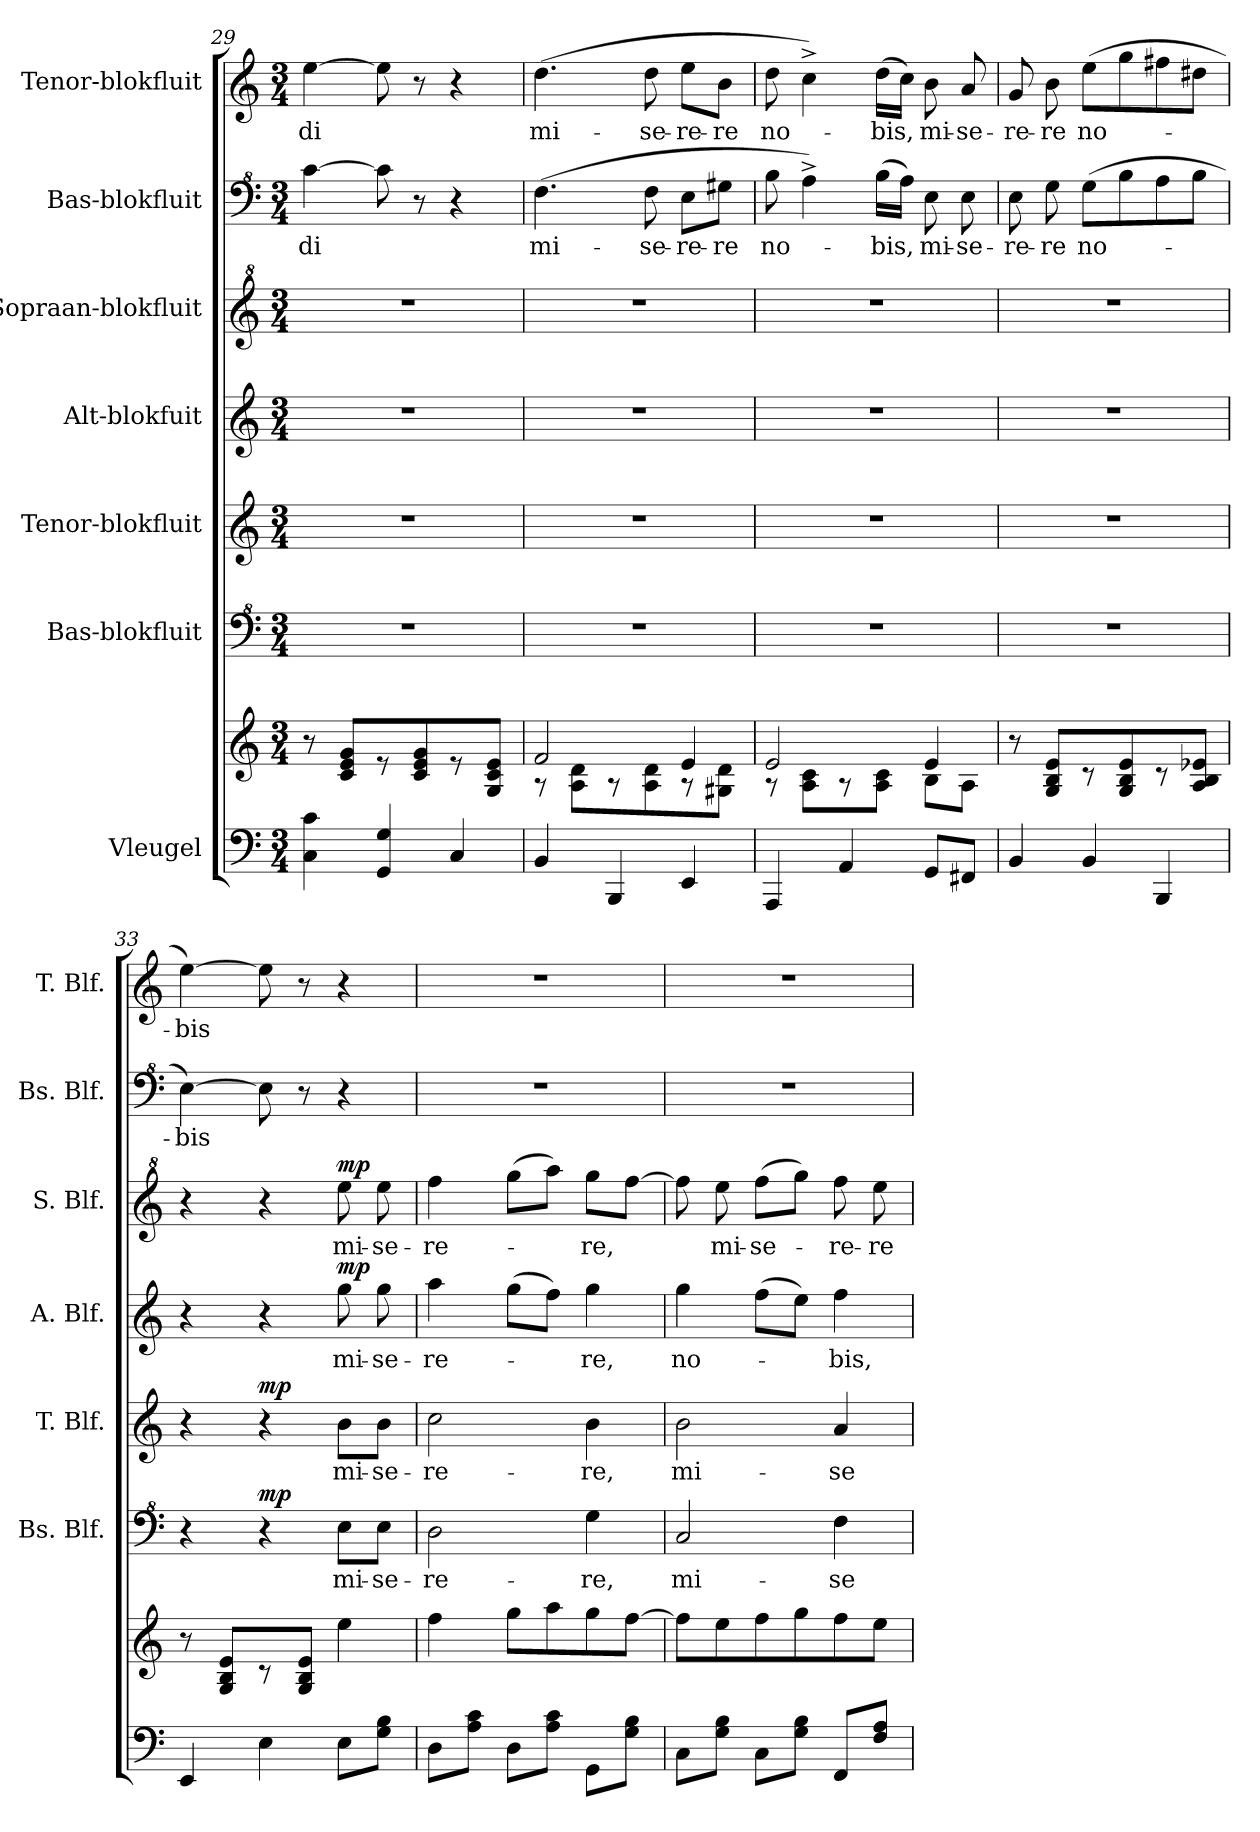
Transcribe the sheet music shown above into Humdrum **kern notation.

**kern	**kern	**kern	**text	**dynam	**kern	**text	**dynam	**kern	**text	**dynam	**kern	**text	**dynam	**kern	**text	**kern	**text
*part7	*part7	*part6	*part6	*part6	*part5	*part5	*part5	*part4	*part4	*part4	*part3	*part3	*part3	*part2	*part2	*part1	*part1
*staff8	*staff7	*staff6	*staff6	*staff6	*staff5	*staff5	*staff5	*staff4	*staff4	*staff4	*staff3	*staff3	*staff3	*staff2	*staff2	*staff1	*staff1
*I"Vleugel	*	*I"Bas-blokfluit	*	*	*I"Tenor-blokfluit	*	*	*I"Alt-blokfuit	*	*	*I"Sopraan-blokfluit	*	*	*I"Bas-blokfluit	*	*I"Tenor-blokfluit	*
*	*	*I'Bs. Blf.	*	*	*I'T. Blf.	*	*	*I'A. Blf.	*	*	*I'S. Blf.	*	*	*I'Bs. Blf.	*	*I'T. Blf.	*
*clefF4	*clefG2	*clefF^4	*	*	*clefG2	*	*	*clefG2	*	*	*clefG^2	*	*	*clefF^4	*	*clefG2	*
*k[]	*k[]	*k[]	*	*	*k[]	*	*	*k[]	*	*	*k[]	*	*	*k[]	*	*k[]	*
*M3/4	*M3/4	*M3/4	*	*	*M3/4	*	*	*M3/4	*	*	*M3/4	*	*	*M3/4	*	*M3/4	*
=29	=29	=29	=29	=29	=29	=29	=29	=29	=29	=29	=29	=29	=29	=29	=29	=29	=29
!	!	!	!	!	!	!	!	!	!	!	!	!	!	!	!LO:LY:b	!	!LO:LY:b
4C\ 4c\	8r	2.r	.	.	2.r	.	.	2.r	.	.	2.r	.	.	[4cc\	di	[4ee\	di
.	8c/ 8e/ 8g/L	.	.	.	.	.	.	.	.	.	.	.	.	.	.	.	.
4GG/ 4G/	8r	.	.	.	.	.	.	.	.	.	.	.	.	8cc\]	.	8ee\]	.
.	8c/ 8e/ 8g/	.	.	.	.	.	.	.	.	.	.	.	.	8r	.	8r	.
4C/	8r	.	.	.	.	.	.	.	.	.	.	.	.	4r	.	4r	.
.	8G/ 8c/ 8e/J	.	.	.	.	.	.	.	.	.	.	.	.	.	.	.	.
!!LO:PB:g=z
=30	=30	=30	=30	=30	=30	=30	=30	=30	=30	=30	=30	=30	=30	=30	=30	=30	=30
*	*^	*	*	*	*	*	*	*	*	*	*	*	*	*	*	*	*
!	!	!	!	!	!	!	!	!	!	!	!	!	!	!	!	!LO:LY:b	!	!LO:LY:b
4BB/	2f/	8r	2.r	.	.	2.r	.	.	2.r	.	.	2.r	.	.	(4.f\	mi-	(4.dd\	mi-
.	.	8A\ 8d\L	.	.	.	.	.	.	.	.	.	.	.	.	.	.	.	.
4BBB/	.	8r	.	.	.	.	.	.	.	.	.	.	.	.	.	.	.	.
!	!	!	!	!	!	!	!	!	!	!	!	!	!	!	!	!LO:LY:b	!	!LO:LY:b
.	.	8A\ 8d\	.	.	.	.	.	.	.	.	.	.	.	.	8f\	-se-	8dd\	-se-
!	!	!	!	!	!	!	!	!	!	!	!	!	!	!	!	!LO:LY:b	!	!LO:LY:b
4EE/	4e/	8r	.	.	.	.	.	.	.	.	.	.	.	.	8e\L	-re-	8ee\L	-re-
!	!	!	!	!	!	!	!	!	!	!	!	!	!	!	!	!LO:LY:b	!	!LO:LY:b
.	.	8G#X\ 8d\J	.	.	.	.	.	.	.	.	.	.	.	.	8g#X\J	-re	8b\J	-re
=31	=31	=31	=31	=31	=31	=31	=31	=31	=31	=31	=31	=31	=31	=31	=31	=31	=31	=31
!	!	!	!	!	!	!	!	!	!	!	!	!	!	!	!	!LO:LY:b	!	!LO:LY:b
4AAA/	2e/	8r	2.r	.	.	2.r	.	.	2.r	.	.	2.r	.	.	8b\	no-	8dd\	no-
.	.	8A\ 8c\L	.	.	.	.	.	.	.	.	.	.	.	.	4a^\)	.	4cc^\)	.
4AA/	.	8r	.	.	.	.	.	.	.	.	.	.	.	.	.	.	.	.
!	!	!	!	!	!	!	!	!	!	!	!	!	!	!	!	!LO:LY:b	!	!LO:LY:b
.	.	8A\ 8c\J	.	.	.	.	.	.	.	.	.	.	.	.	(16b\LL	-bis,	(16dd\LL	-bis,
.	.	.	.	.	.	.	.	.	.	.	.	.	.	.	16a\JJ)	.	16cc\JJ)	.
!	!	!	!	!	!	!	!	!	!	!	!	!	!	!	!	!LO:LY:b	!	!LO:LY:b
8GG/L	4e/	8B\L	.	.	.	.	.	.	.	.	.	.	.	.	8e\	mi-	8b\	mi-
!	!	!	!	!	!	!	!	!	!	!	!	!	!	!	!	!LO:LY:b	!	!LO:LY:b
8FF#X/J	.	8A\J	.	.	.	.	.	.	.	.	.	.	.	.	8e\	-se-	8a/	-se-
=32	=32	=32	=32	=32	=32	=32	=32	=32	=32	=32	=32	=32	=32	=32	=32	=32	=32	=32
!	!	!	!	!	!	!	!	!	!	!	!	!	!	!	!	!LO:LY:b	!	!LO:LY:b
*	*v	*v	*	*	*	*	*	*	*	*	*	*	*	*	*	*	*	*
4BB/	8r	2.r	.	.	2.r	.	.	2.r	.	.	2.r	.	.	8e\	-re-	8g/	-re-
!	!	!	!	!	!	!	!	!	!	!	!	!	!	!	!LO:LY:b	!	!LO:LY:b
.	8G/ 8B/ 8e/L	.	.	.	.	.	.	.	.	.	.	.	.	8g\	-re	8b\	-re
!	!	!	!	!	!	!	!	!	!	!	!	!	!	!	!LO:LY:b	!	!LO:LY:b
4BB/	8r	.	.	.	.	.	.	.	.	.	.	.	.	(8g\L	no-	(8ee\L	no-
.	8G/ 8B/ 8e/	.	.	.	.	.	.	.	.	.	.	.	.	8b\	.	8gg\	.
4BBB/	8r	.	.	.	.	.	.	.	.	.	.	.	.	8a\	.	8ff#X\	.
.	8A/ 8B/ 8e-X/J	.	.	.	.	.	.	.	.	.	.	.	.	8b\J	.	8dd#X\J	.
=33	=33	=33	=33	=33	=33	=33	=33	=33	=33	=33	=33	=33	=33	=33	=33	=33	=33
!	!	!	!	!	!	!	!	!	!	!	!	!	!	!	!LO:LY:b	!	!LO:LY:b
4EE/	8r	4r	.	.	4r	.	.	4r	.	.	4r	.	.	[4e\)	bis	[4ee\)	bis
.	8G/ 8B/ 8e/L	.	.	.	.	.	.	.	.	.	.	.	.	.	.	.	.
!	!	!	!	!LO:DY:b	!	!	!LO:DY:b	!	!	!	!	!	!	!	!	!	!
4E\	8r	4r	.	mp	4r	.	mp	4r	.	.	4r	.	.	8e\]	.	8ee\]	.
.	8G/ 8B/ 8e/J	.	.	.	.	.	.	.	.	.	.	.	.	8r	.	8r	.
!	!	!	!LO:LY:b	!	!	!LO:LY:b	!	!	!LO:LY:b	!LO:DY:b	!	!LO:LY:b	!LO:DY:b	!	!	!	!
8E\L	4ee\	8e\L	mi-	.	8b\L	mi-	.	8gg\	mi-	mp	8eee\	mi-	mp	4r	.	4r	.
!	!	!	!LO:LY:b	!	!	!LO:LY:b	!	!	!LO:LY:b	!	!	!LO:LY:b	!	!	!	!	!
8G\ 8B\J	.	8e\J	-se-	.	8b\J	-se-	.	8gg\	-se-	.	8eee\	-se-	.	.	.	.	.
!!LO:PB:g=z
=34	=34	=34	=34	=34	=34	=34	=34	=34	=34	=34	=34	=34	=34	=34	=34	=34	=34
!	!	!	!LO:LY:b	!	!	!LO:LY:b	!	!	!LO:LY:b	!	!	!LO:LY:b	!	!	!	!	!
8D\L	4ff\	2d\	-re-	.	2cc\	-re-	.	4aa\	-re-	.	4fff\	-re-	.	2.r	.	2.r	.
8A\ 8c\J	.	.	.	.	.	.	.	.	.	.	.	.	.	.	.	.	.
8D\L	8gg\L	.	.	.	.	.	.	(8gg\L	.	.	(8ggg\L	.	.	.	.	.	.
8A\ 8c\J	8aa\	.	.	.	.	.	.	8ff\J)	.	.	8aaa\J)	.	.	.	.	.	.
!	!	!	!LO:LY:b	!	!	!LO:LY:b	!	!	!LO:LY:b	!	!	!LO:LY:b	!	!	!	!	!
8GG\L	8gg\	4g\	-re,	.	4b\	-re,	.	4gg\	-re,	.	8ggg\L	-re,	.	.	.	.	.
8G\ 8B\J	[8ff\J	.	.	.	.	.	.	.	.	.	[8fff\J	.	.	.	.	.	.
=35	=35	=35	=35	=35	=35	=35	=35	=35	=35	=35	=35	=35	=35	=35	=35	=35	=35
!	!	!	!LO:LY:b	!	!	!LO:LY:b	!	!	!LO:LY:b	!	!	!	!	!	!	!	!
8C\L	8ff\L]	2c/	mi-	.	2b\	mi-	.	4gg\	no-	.	8fff\]	.	.	2.r	.	2.r	.
!	!	!	!	!	!	!	!	!	!	!	!	!LO:LY:b	!	!	!	!	!
8G\ 8B\J	8ee\	.	.	.	.	.	.	.	.	.	8eee\	mi-	.	.	.	.	.
!	!	!	!	!	!	!	!	!	!	!	!	!LO:LY:b	!	!	!	!	!
8C\L	8ff\	.	.	.	.	.	.	(8ff\L	.	.	(8fff\L	-se-	.	.	.	.	.
8G\ 8B\J	8gg\	.	.	.	.	.	.	8ee\J)	.	.	8ggg\J)	.	.	.	.	.	.
!	!	!	!LO:LY:b	!	!	!LO:LY:b	!	!	!LO:LY:b	!	!	!LO:LY:b	!	!	!	!	!
8FF/L	8ff\	4f\	-se-	.	4a/	-se-	.	4ff\	-bis,	.	8fff\	-re-	.	.	.	.	.
!	!	!	!	!	!	!	!	!	!	!	!	!LO:LY:b	!	!	!	!	!
8F/ 8A/J	8ee\J	.	.	.	.	.	.	.	.	.	8eee\	-re	.	.	.	.	.
=	=	=	=	=	=	=	=	=	=	=	=	=	=	=	=	=	=
*-	*-	*-	*-	*-	*-	*-	*-	*-	*-	*-	*-	*-	*-	*-	*-	*-	*-
